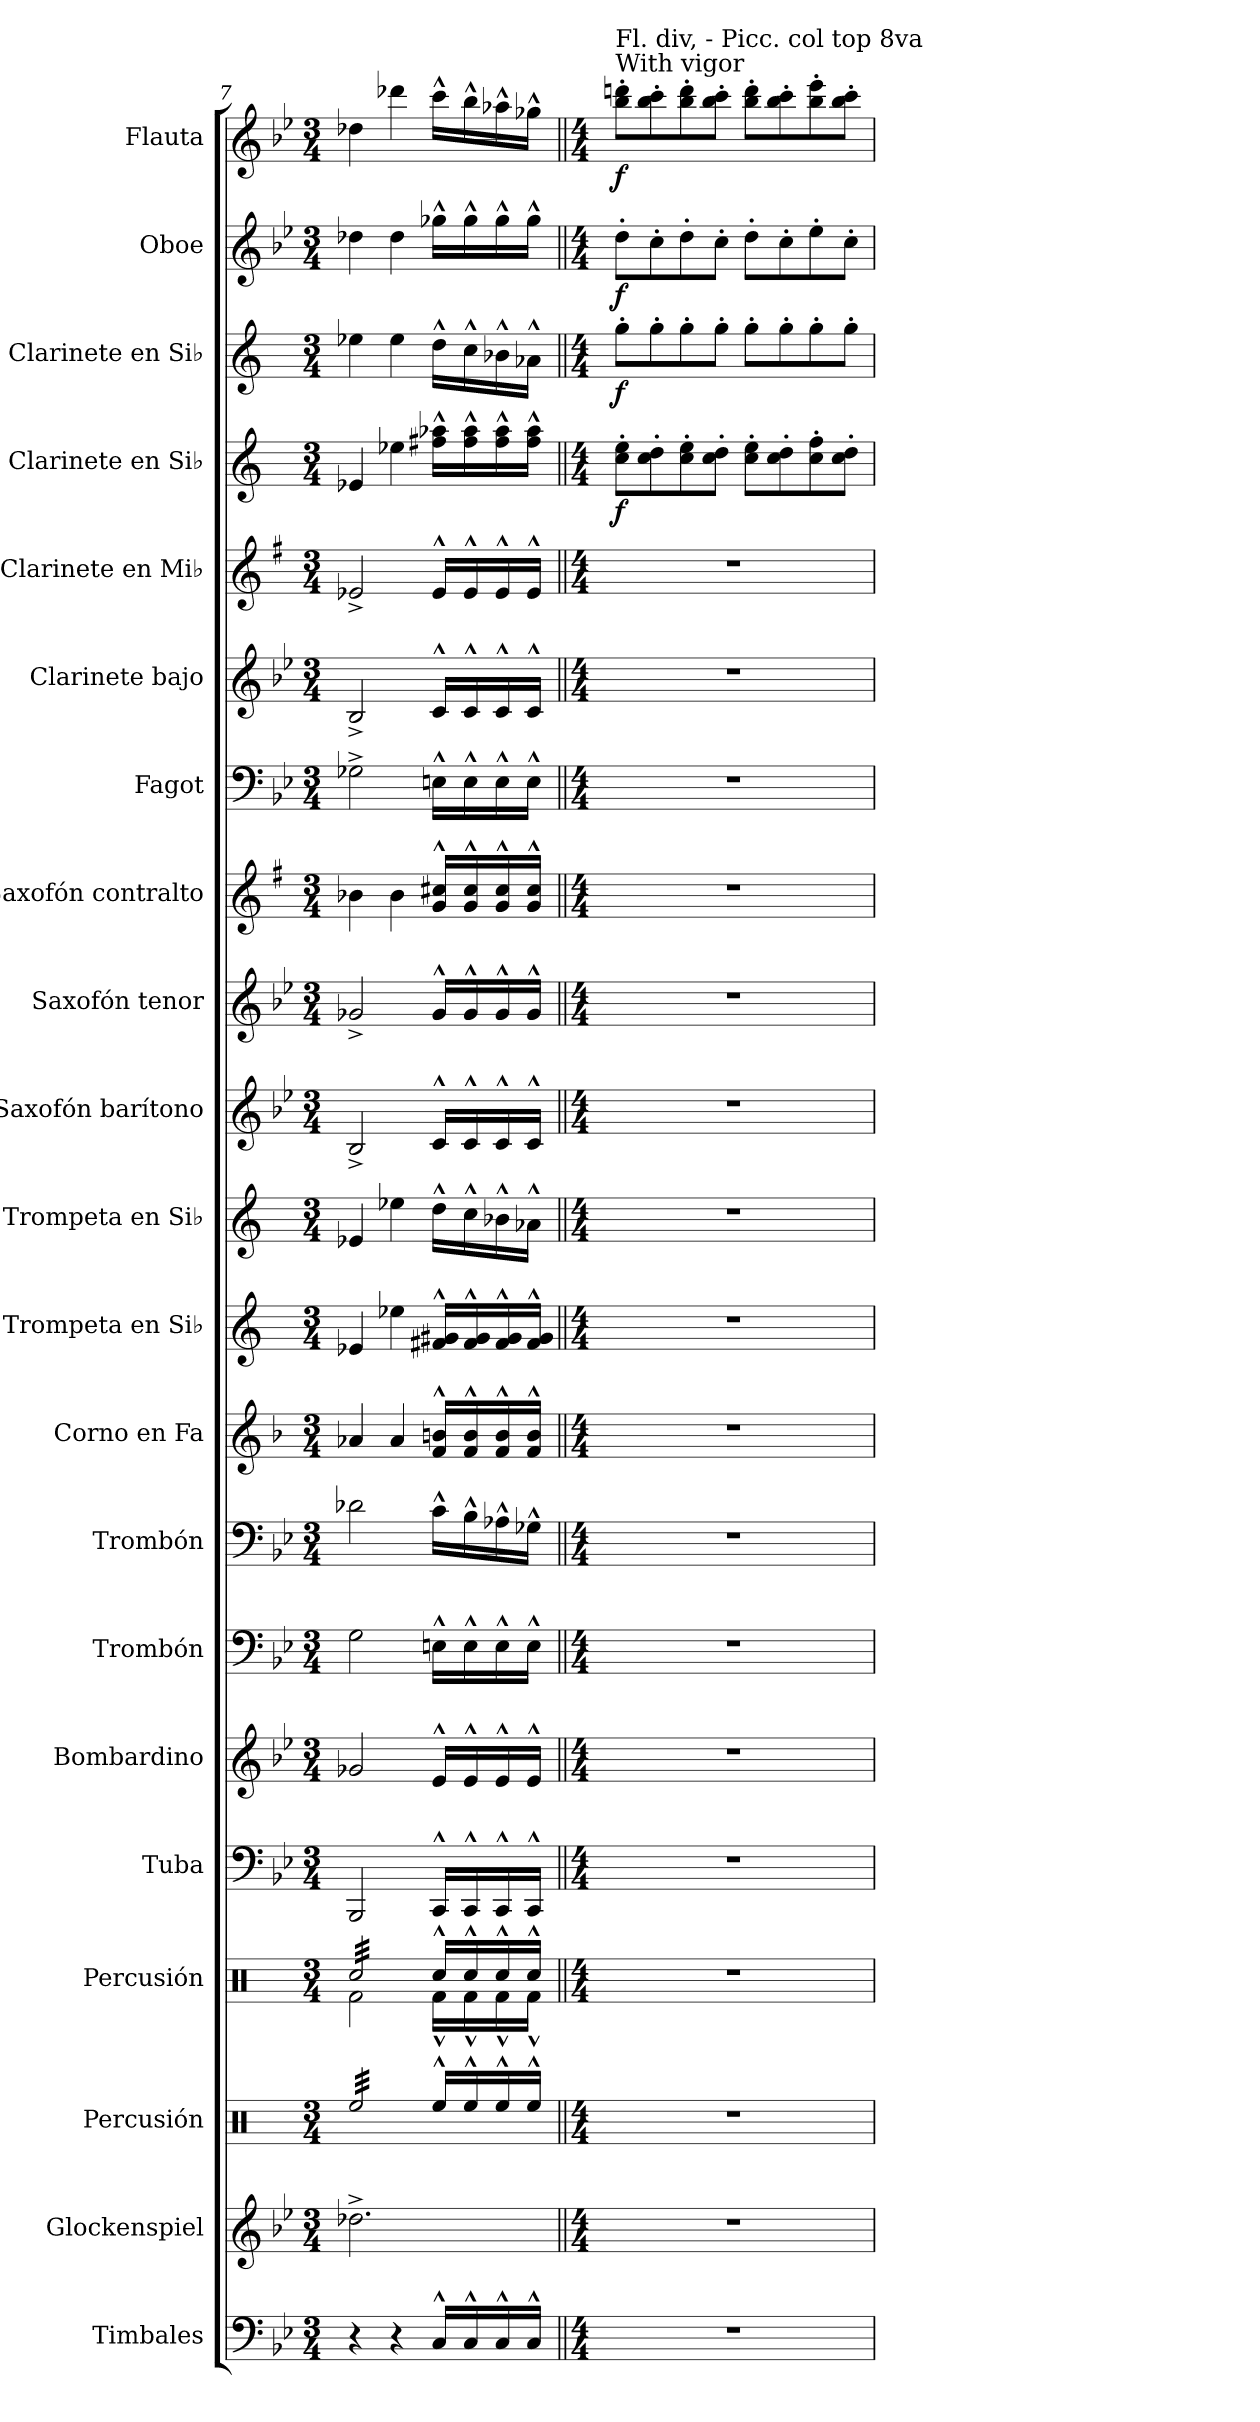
**kern	**kern	**kern	**kern	**kern	**kern	**kern	**kern	**kern	**kern	**kern	**kern	**kern	**kern	**kern	**kern	**kern	**kern	**dynam	**kern	**dynam	**kern	**dynam	**kern	**dynam
*part21	*part20	*part19	*part18	*part17	*part16	*part15	*part14	*part13	*part12	*part11	*part10	*part9	*part8	*part7	*part6	*part5	*part4	*part4	*part3	*part3	*part2	*part2	*part1	*part1
*staff21	*staff20	*staff19	*staff18	*staff17	*staff16	*staff15	*staff14	*staff13	*staff12	*staff11	*staff10	*staff9	*staff8	*staff7	*staff6	*staff5	*staff4	*staff4	*staff3	*staff3	*staff2	*staff2	*staff1	*staff1
*I"Timbales	*I"Glockenspiel	*I"Percusión	*I"Percusión	*I"Tuba	*I"Bombardino	*I"Trombón	*I"Trombón	*I"Corno en Fa	*I"Trompeta en Si♭	*I"Trompeta en Si♭	*I"Saxofón barítono	*I"Saxofón tenor	*I"Saxofón contralto	*I"Fagot	*I"Clarinete bajo	*I"Clarinete en Mi♭	*I"Clarinete en Si♭	*	*I"Clarinete en Si♭	*	*I"Oboe	*	*I"Flauta	*
*I'Timb.	*I'Glock.	*I'Perc.	*I'Perc.	*I'Tba.	*I'Bo.	*I'Tbn.	*I'Tbn.	*I'Cor. Fa	*I'Tpt. Si♭	*I'Tpt. Si♭	*I'Sax. Bar.	*I'Sax. T.	*I'Sax. Ctrl.	*I'Fag.	*I'Cl. B.	*I'Cl. Mi♭	*I'Cl. Si♭	*	*I'Cl. Si♭	*	*I'Ob.	*	*I'Fl.	*
*clefF4	*clefG2	*clefX	*clefX	*clefF4	*clefG2	*clefF4	*clefF4	*clefG2	*clefG2	*clefG2	*clefG2	*clefG2	*clefG2	*clefF4	*clefG2	*clefG2	*clefG2	*	*clefG2	*	*clefG2	*	*clefG2	*
*	*ITrd-14c-24	*	*	*	*ITrd8c14	*	*	*ITrd4c7	*ITrd1c2	*ITrd1c2	*ITrd12c21	*ITrd8c14	*ITrd5c9	*	*ITrd8c14	*ITrd-2c-3	*ITrd1c2	*	*ITrd1c2	*	*	*	*	*
*k[b-e-]	*k[b-e-]	*k[]	*k[]	*k[b-e-]	*k[b-e-]	*k[b-e-]	*k[b-e-]	*k[b-e-]	*k[b-e-]	*k[b-e-]	*k[b-e-]	*k[b-e-]	*k[b-e-]	*k[b-e-]	*k[b-e-]	*k[b-e-]	*k[b-e-]	*	*k[b-e-]	*	*k[b-e-]	*	*k[b-e-]	*
*M3/4	*M3/4	*M3/4	*M3/4	*M3/4	*M3/4	*M3/4	*M3/4	*M3/4	*M3/4	*M3/4	*M3/4	*M3/4	*M3/4	*M3/4	*M3/4	*M3/4	*M3/4	*	*M3/4	*	*M3/4	*	*M3/4	*
=7	=7	=7	=7	=7	=7	=7	=7	=7	=7	=7	=7	=7	=7	=7	=7	=7	=7	=7	=7	=7	=7	=7	=7	=7
*	*	*	*^	*	*	*	*	*	*	*	*	*	*	*	*	*	*	*	*	*	*	*	*	*
*	*	*tremolo	*	*	*	*	*	*	*	*	*	*	*	*	*	*	*	*	*	*	*	*	*	*	*
*	*	*	*tremolo	*	*	*	*	*	*	*	*	*	*	*	*	*	*	*	*	*	*	*	*	*	*
4r	2.dddd-X^Z\	(<32Ree/LLL	(>32Rcc/LLL	2Rf\	2BBB-/	2G-X/	2G\	2d-X\	4d-X/	4d-X/	4d-X/	2BB-^/	2G-X^/	4d-X\	2G-X^\	2BB-^/	2g-X^/	4d-X/	.	4dd-X\	.	4dd-X\	.	4dd-X\	.
.	.	(<32Ree/	(>32Rcc/	.	.	.	.	.	.	.	.	.	.	.	.	.	.	.	.	.	.	.	.	.	.
.	.	(<32Ree/	(>32Rcc/	.	.	.	.	.	.	.	.	.	.	.	.	.	.	.	.	.	.	.	.	.	.
.	.	(<32Ree/	(>32Rcc/	.	.	.	.	.	.	.	.	.	.	.	.	.	.	.	.	.	.	.	.	.	.
.	.	(<32Ree/	(>32Rcc/	.	.	.	.	.	.	.	.	.	.	.	.	.	.	.	.	.	.	.	.	.	.
.	.	(<32Ree/	(>32Rcc/	.	.	.	.	.	.	.	.	.	.	.	.	.	.	.	.	.	.	.	.	.	.
.	.	(<32Ree/	(>32Rcc/	.	.	.	.	.	.	.	.	.	.	.	.	.	.	.	.	.	.	.	.	.	.
.	.	(<32Ree/	(>32Rcc/	.	.	.	.	.	.	.	.	.	.	.	.	.	.	.	.	.	.	.	.	.	.
4r	.	(<32Ree/	(>32Rcc/	.	.	.	.	.	4d-/	4dd-X\	4dd-X\	.	.	4d-\	.	.	.	4dd-X\	.	4dd-\	.	4dd-\	.	4ddd-X\	.
.	.	(<32Ree/	(>32Rcc/	.	.	.	.	.	.	.	.	.	.	.	.	.	.	.	.	.	.	.	.	.	.
.	.	(<32Ree/	(>32Rcc/	.	.	.	.	.	.	.	.	.	.	.	.	.	.	.	.	.	.	.	.	.	.
.	.	(<32Ree/	(>32Rcc/	.	.	.	.	.	.	.	.	.	.	.	.	.	.	.	.	.	.	.	.	.	.
.	.	(<32Ree/	(>32Rcc/	.	.	.	.	.	.	.	.	.	.	.	.	.	.	.	.	.	.	.	.	.	.
.	.	(<32Ree/	(>32Rcc/	.	.	.	.	.	.	.	.	.	.	.	.	.	.	.	.	.	.	.	.	.	.
.	.	(<32Ree/	(>32Rcc/	.	.	.	.	.	.	.	.	.	.	.	.	.	.	.	.	.	.	.	.	.	.
.	.	32Ree/JJJ	32Rcc/JJJ	.	.	.	.	.	.	.	.	.	.	.	.	.	.	.	.	.	.	.	.	.	.
*	*	*	*Xtremolo	*	*	*	*	*	*	*	*	*	*	*	*	*	*	*	*	*	*	*	*	*	*
*	*	*Xtremolo	*	*	*	*	*	*	*	*	*	*	*	*	*	*	*	*	*	*	*	*	*	*	*
16C^^/LL	.	16Ree^^/LL	16Rcc^^/LL)	16Rf^^\LL	16CC^^/LL	16E-^^/LL	16En^^\LL	16c^^\LL	16B-/^^ 16en/^^LL	16en/^^ 16f#X/^^LL	16cc^^\LL	16C^^/LL	16G-^^/LL	16B-/^^ 16en/^^LL	16En^^\LL	16C^^/LL	16g-^^/LL	16een\^^ 16gg-X\^^LL	.	16cc^^\LL	.	16gg-X^^\LL	.	16ccc^^\LL	.
16C^^/	.	16Ree^^/	16Rcc^^/	16Rf^^\	16CC^^/	16E-^^/	16E^^\	16B-^^\	16B-/^^ 16e/^^	16e/^^ 16f#/^^	16b-^^\	16C^^/	16G-^^/	16B-/^^ 16e/^^	16E^^\	16C^^/	16g-^^/	16ee\^^ 16gg-\^^	.	16b-^^\	.	16gg-^^\	.	16bb-^^\	.
16C^^/	.	16Ree^^/	16Rcc^^/	16Rf^^\	16CC^^/	16E-^^/	16E^^\	16A-X^^\	16B-/^^ 16e/^^	16e/^^ 16f#/^^	16a-X^^\	16C^^/	16G-^^/	16B-/^^ 16e/^^	16E^^\	16C^^/	16g-^^/	16ee\^^ 16gg-\^^	.	16a-X^^\	.	16gg-^^\	.	16aa-X^^\	.
16C^^Z/JJ	.	16Ree^^Z/JJ)	16Rcc^^Z/JJ	16Rf^^\JJ	16CC^^Z/JJ	16E-^^Z/JJ	16E^^Z\JJ	16G-X^^Z\JJ	16B-/^^Z 16e/^^ZJJ	16e/^^Z 16f#/^^ZJJ	16g-X^^Z\JJ	16C^^Z/JJ	16G-^^Z/JJ	16B-/^^Z 16e/^^ZJJ	16E^^Z\JJ	16C^^Z/JJ	16g-^^Z/JJ	16ee\^^Z 16gg-\^^ZJJ	.	16g-X^^Z\JJ	.	16gg-^^Z\JJ	.	16gg-X^^Z\JJ	.
*	*	*	*v	*v	*	*	*	*	*	*	*	*	*	*	*	*	*	*	*	*	*	*	*	*	*
=8||	=8||	=8||	=8||	=8||	=8||	=8||	=8||	=8||	=8||	=8||	=8||	=8||	=8||	=8||	=8||	=8||	=8||	=8||	=8||	=8||	=8||	=8||	=8||	=8||
*M4/4	*M4/4	*M4/4	*M4/4	*M4/4	*M4/4	*M4/4	*M4/4	*M4/4	*M4/4	*M4/4	*M4/4	*M4/4	*M4/4	*M4/4	*M4/4	*M4/4	*M4/4	*	*M4/4	*	*M4/4	*	*M4/4	*
*	*	*	*	*	*	*	*	*	*	*	*	*	*	*	*	*	*	*	*	*	*	*	*MM126	*
*	*	*	*^	*	*	*	*	*	*	*	*	*	*	*	*	*	*	*	*	*	*	*	*	*
!	!	!	!	!	!	!	!	!	!	!	!	!	!	!	!	!	!	!	!	!	!	!	!	!LO:TX:a:t=With vigor	!
!	!	!	!	!	!	!	!	!	!	!	!	!	!	!	!	!	!	!	!	!	!	!	!	!LO:TX:a:t=Fl. div, - Picc. col top 8va	!
!	!	!	!	!	!	!	!	!	!	!	!	!	!	!	!	!	!	!	!LO:DY:b	!	!LO:DY:b	!	!LO:DY:b	!	!LO:DY:b
*	*	*	*v	*v	*	*	*	*	*	*	*	*	*	*	*	*	*	*	*	*	*	*	*	*	*
1r	1r	1r	1r	1r	1r	1r	1r	1r	1r	1r	1r	1r	1r	1r	1r	1r	8b-\' 8dd\'L	f	8ff'\L	f	8dd'\L	f	8bb-\' 8dddn\'L	f
.	.	.	.	.	.	.	.	.	.	.	.	.	.	.	.	.	8b-\' 8cc\'	.	8ff'\	.	8cc'\	.	8bb-\' 8ccc\'	.
.	.	.	.	.	.	.	.	.	.	.	.	.	.	.	.	.	8b-\' 8dd\'	.	8ff'\	.	8dd'\	.	8bb-\' 8ddd\'	.
.	.	.	.	.	.	.	.	.	.	.	.	.	.	.	.	.	8b-\' 8cc\'J	.	8ff'\J	.	8cc'\J	.	8bb-\' 8ccc\'J	.
.	.	.	.	.	.	.	.	.	.	.	.	.	.	.	.	.	8b-\' 8dd\'L	.	8ff'\L	.	8dd'\L	.	8bb-\' 8ddd\'L	.
.	.	.	.	.	.	.	.	.	.	.	.	.	.	.	.	.	8b-\' 8cc\'	.	8ff'\	.	8cc'\	.	8bb-\' 8ccc\'	.
.	.	.	.	.	.	.	.	.	.	.	.	.	.	.	.	.	8b-\' 8ee-\'	.	8ff'\	.	8ee-'\	.	8bb-\' 8eee-\'	.
.	.	.	.	.	.	.	.	.	.	.	.	.	.	.	.	.	8b-\' 8cc\'J	.	8ff'\J	.	8cc'\J	.	8bb-\' 8ccc\'J	.
=	=	=	=	=	=	=	=	=	=	=	=	=	=	=	=	=	=	=	=	=	=	=	=	=
*-	*-	*-	*-	*-	*-	*-	*-	*-	*-	*-	*-	*-	*-	*-	*-	*-	*-	*-	*-	*-	*-	*-	*-	*-
